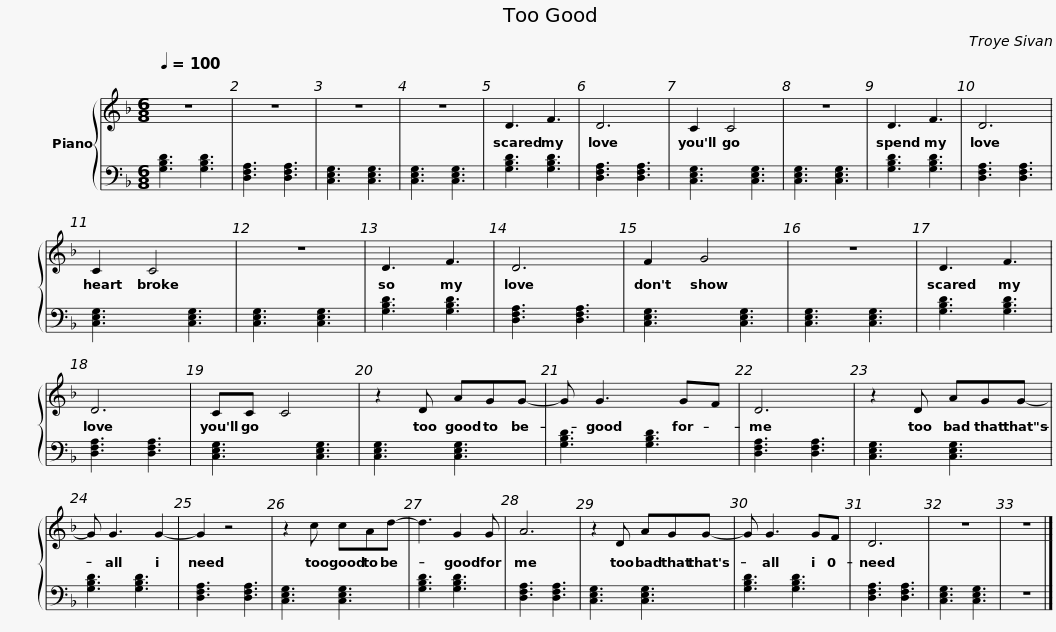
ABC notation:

X:1
%%score { 1 | 2 }
L:1/8
Q:1/4=100
M:6/8
I:linebreak $
K:F
V:1 treble
V:2 bass
V:1
 z6 | z6 | z6 | z6 | D3 F3 | %5
 D6 | C2 C4 | z6 | D3 F3 | D6 |$ %10
 C2 C4 | z6 | D3 F3 | D6 | F2 G4 | %15
 z6 | D3 F3 | D6 | CC C4 |$ z2 D AGG- | %20
 G G3 GF | D6 | z2 D AGG- | G G3 G2- | G2 z4 | %25
 z2 c cAd- |$ d3 G2 G | A6 | z2 D AGG- | G G3 GF | %30
 D6 | z6 | z6 |] %33
V:2
 [G,B,D]3 [G,B,D]3 | [D,F,A,]3 [D,F,A,]3 | [C,E,G,]3 [C,E,G,]3 | [C,E,G,]3 [C,E,G,]3 | [G,B,D]3 [G,B,D]3 | %5
 [D,F,A,]3 [D,F,A,]3 | [C,E,G,]3 [C,E,G,]3 | [C,E,G,]3 [C,E,G,]3 | [G,B,D]3 [G,B,D]3 | [D,F,A,]3 [D,F,A,]3 |$ %10
 [C,E,G,]3 [C,E,G,]3 | [C,E,G,]3 [C,E,G,]3 | [G,B,D]3 [G,B,D]3 | [D,F,A,]3 [D,F,A,]3 | [C,E,G,]3 [C,E,G,]3 | %15
 [C,E,G,]3 [C,E,G,]3 | [G,B,D]3 [G,B,D]3 | [D,F,A,]3 [D,F,A,]3 | [C,E,G,]3 [C,E,G,]3 |$ [C,E,G,]3 [C,E,G,]3 | %20
 [G,B,D]3 [G,B,D]3 | [D,F,A,]3 [D,F,A,]3 | [C,E,G,]3 [C,E,G,]3 | [G,B,D]3 [G,B,D]3 | [D,F,A,]3 [D,F,A,]3 | %25
 [C,E,G,]3 [C,E,G,]3 |$ [G,B,D]3 [G,B,D]3 | [D,F,A,]3 [D,F,A,]3 | [C,E,G,]3 [C,E,G,]3 | [G,B,D]3 [G,B,D]3 | %30
 [D,F,A,]3 [D,F,A,]3 | [C,E,G,]3 [C,E,G,]3 | z6 |] %33
